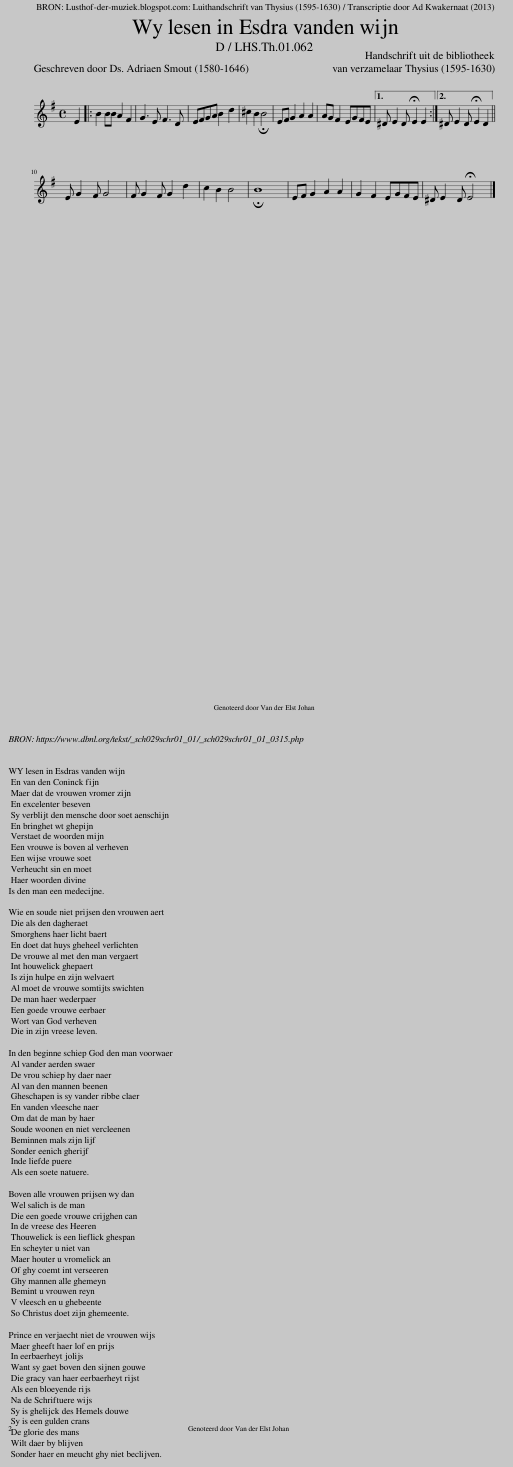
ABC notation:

X:1
L:1/8
M:4/4
I:linebreak $
K:G
U:s=!stemless!
V:1 treble
V:1
 E2 |: B2 BB A2 F2 | G3 E F3 D | EFGA B2 d2 | ^c2 B2 !fermata!B4 | %5
 EF G2 A2 A2 | AG F2 EGFE |1 ^D E2 D !fermata!E2 E2 :|2 ^D E2 D !fermata!E2 D2 ||$ E G2 F G4 | %10
 F G2 F G2 d2 | c2 B2 B4 | !fermata!sB8 | EF G2 A2 A2 | G2 F2 EGFE | %15
 ^D E2 D !fermata!E4 |] %16
